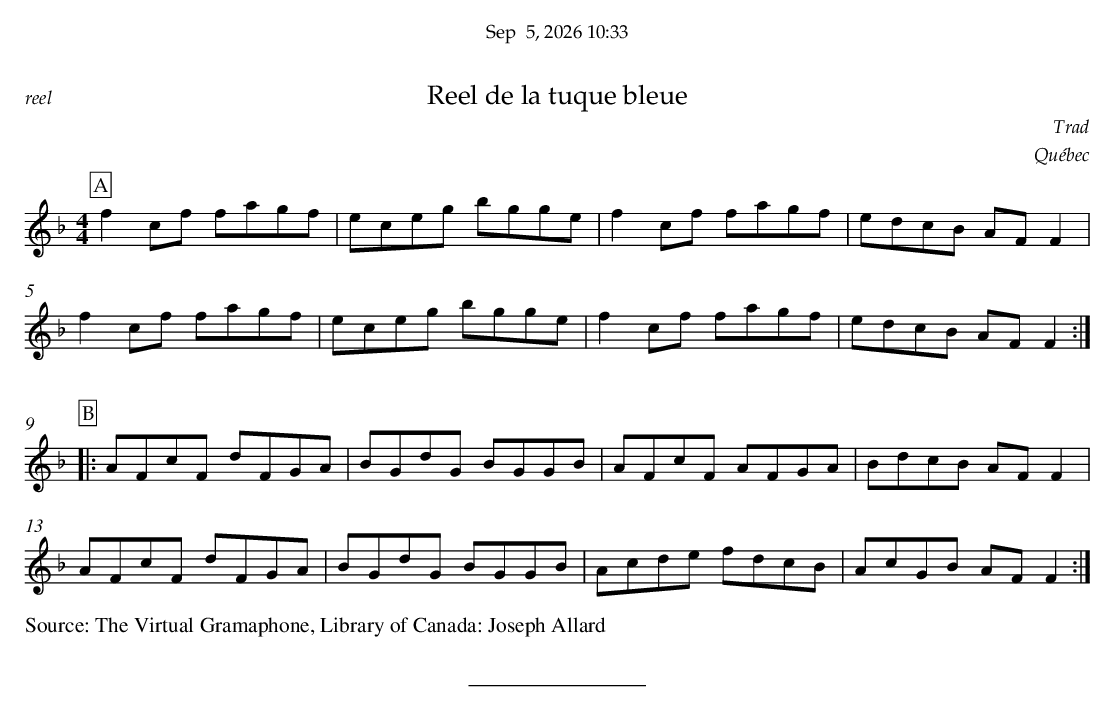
X:1
T:Reel de la tuque bleue
C:Trad
O:Québec
M:4/4
L:1/8
K:Fmaj
P:A
f2cf fagf | eceg bgge | f2cf fagf | edcB AFF2 |
f2cf fagf | eceg bgge | f2cf fagf | edcB AFF2 :|
%%vskip 0.5cm
P:B
|: AFcF dFGA | BGdG BGGB | AFcF AFGA | BdcB AFF2 |
AFcF dFGA | BGdG BGGB | Acde fdcB | AcGB AFF2 :|
